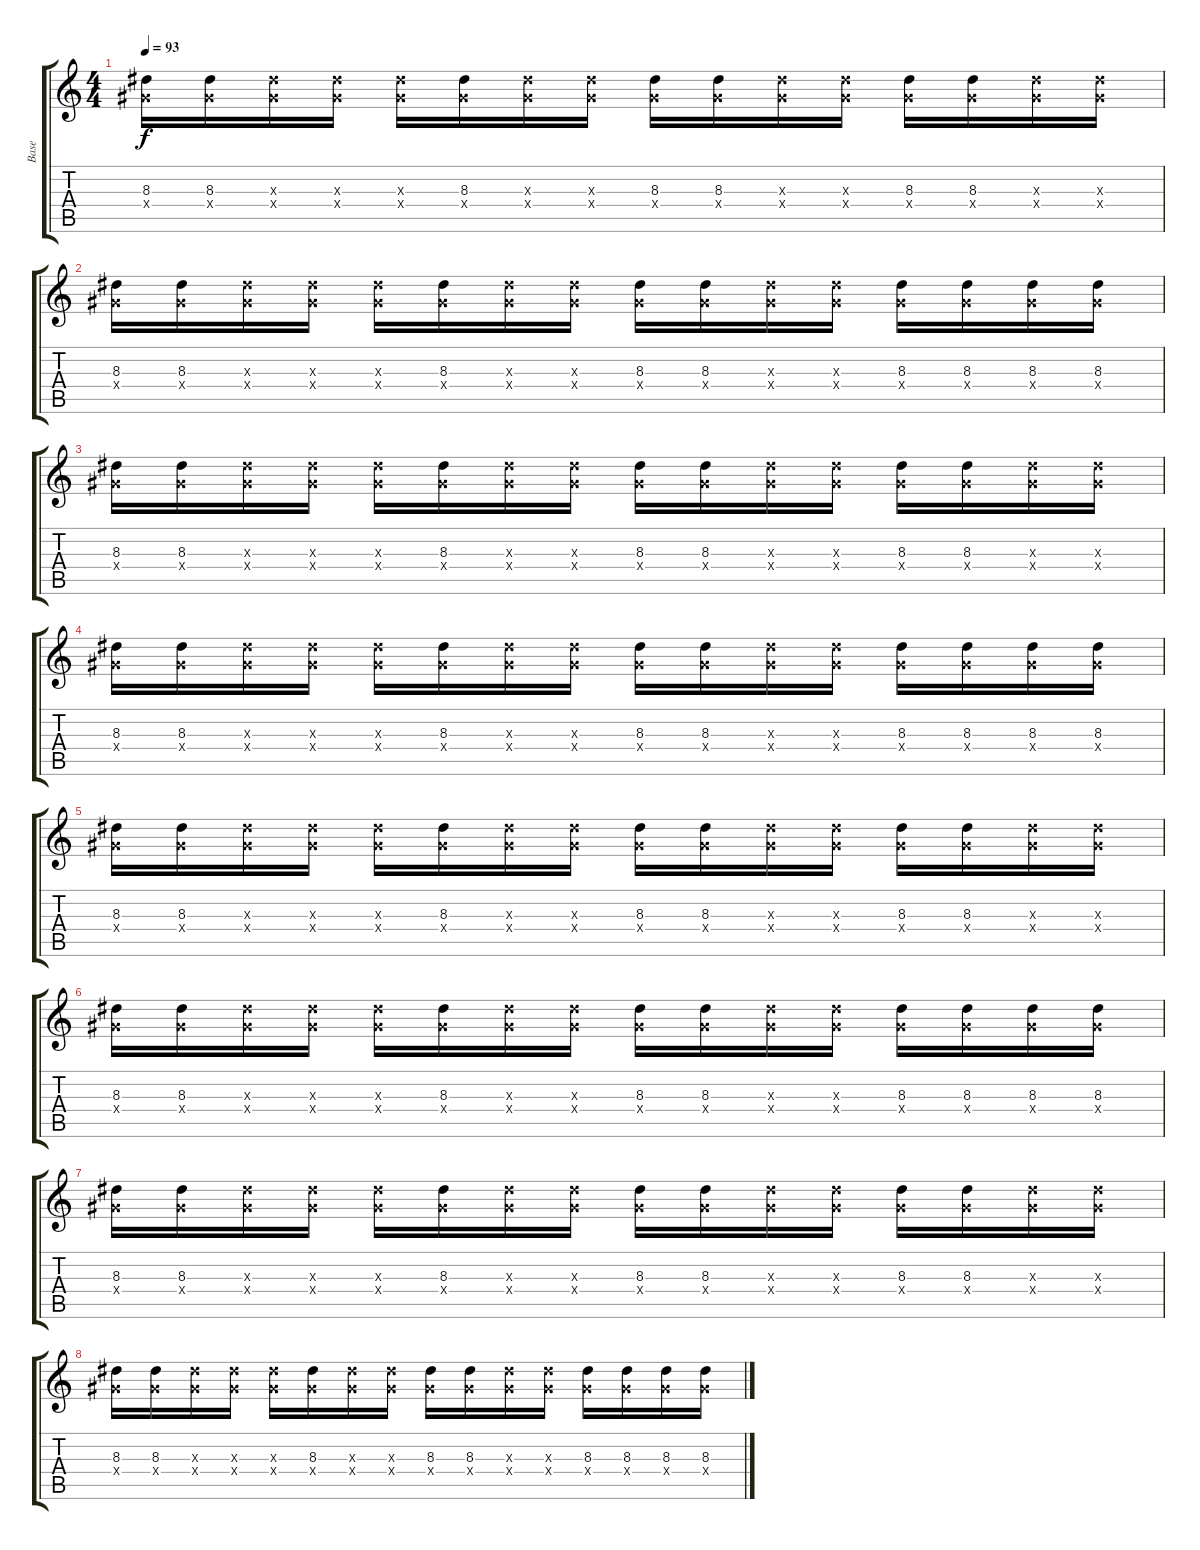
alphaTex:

\track ("Base" "Base") {instrument electricguitarjazz}
\staff {score tabs}
\tuning (E4 B3 G3 D3 A2 E2) {hide}
\ts (4 4)
\tempo 93
\clef g2
\ks c
(8.3 6.4{x}).16{dy f} (8.3 6.4{x}).16 (8.3{x} 6.4{x}).16 (8.3{x} 6.4{x}).16 (8.3{x} 6.4{x}).16 (8.3 6.4{x}).16 (8.3{x} 6.4{x}).16 (8.3{x} 6.4{x}).16 (8.3 6.4{x}).16 (8.3 6.4{x}).16 (8.3{x} 6.4{x}).16 (8.3{x} 6.4{x}).16 (8.3 6.4{x}).16 (8.3 6.4{x}).16 (8.3{x} 6.4{x}).16 (8.3{x} 6.4{x}).16 |
(8.3 6.4{x}).16 (8.3 6.4{x}).16 (8.3{x} 6.4{x}).16 (8.3{x} 6.4{x}).16 (8.3{x} 6.4{x}).16 (8.3 6.4{x}).16 (8.3{x} 6.4{x}).16 (8.3{x} 6.4{x}).16 (8.3 6.4{x}).16 (8.3 6.4{x}).16 (8.3{x} 6.4{x}).16 (8.3{x} 6.4{x}).16 (8.3 6.4{x}).16 (8.3 6.4{x}).16 (8.3 6.4{x}).16 (8.3 6.4{x}).16 |
(8.3 6.4{x}).16 (8.3 6.4{x}).16 (8.3{x} 6.4{x}).16 (8.3{x} 6.4{x}).16 (8.3{x} 6.4{x}).16 (8.3 6.4{x}).16 (8.3{x} 6.4{x}).16 (8.3{x} 6.4{x}).16 (8.3 6.4{x}).16 (8.3 6.4{x}).16 (8.3{x} 6.4{x}).16 (8.3{x} 6.4{x}).16 (8.3 6.4{x}).16 (8.3 6.4{x}).16 (8.3{x} 6.4{x}).16 (8.3{x} 6.4{x}).16 |
(8.3 6.4{x}).16 (8.3 6.4{x}).16 (8.3{x} 6.4{x}).16 (8.3{x} 6.4{x}).16 (8.3{x} 6.4{x}).16 (8.3 6.4{x}).16 (8.3{x} 6.4{x}).16 (8.3{x} 6.4{x}).16 (8.3 6.4{x}).16 (8.3 6.4{x}).16 (8.3{x} 6.4{x}).16 (8.3{x} 6.4{x}).16 (8.3 6.4{x}).16 (8.3 6.4{x}).16 (8.3 6.4{x}).16 (8.3 6.4{x}).16 |
(8.3 6.4{x}).16 (8.3 6.4{x}).16 (8.3{x} 6.4{x}).16 (8.3{x} 6.4{x}).16 (8.3{x} 6.4{x}).16 (8.3 6.4{x}).16 (8.3{x} 6.4{x}).16 (8.3{x} 6.4{x}).16 (8.3 6.4{x}).16 (8.3 6.4{x}).16 (8.3{x} 6.4{x}).16 (8.3{x} 6.4{x}).16 (8.3 6.4{x}).16 (8.3 6.4{x}).16 (8.3{x} 6.4{x}).16 (8.3{x} 6.4{x}).16 |
(8.3 6.4{x}).16 (8.3 6.4{x}).16 (8.3{x} 6.4{x}).16 (8.3{x} 6.4{x}).16 (8.3{x} 6.4{x}).16 (8.3 6.4{x}).16 (8.3{x} 6.4{x}).16 (8.3{x} 6.4{x}).16 (8.3 6.4{x}).16 (8.3 6.4{x}).16 (8.3{x} 6.4{x}).16 (8.3{x} 6.4{x}).16 (8.3 6.4{x}).16 (8.3 6.4{x}).16 (8.3 6.4{x}).16 (8.3 6.4{x}).16 |
(8.3 6.4{x}).16 (8.3 6.4{x}).16 (8.3{x} 6.4{x}).16 (8.3{x} 6.4{x}).16 (8.3{x} 6.4{x}).16 (8.3 6.4{x}).16 (8.3{x} 6.4{x}).16 (8.3{x} 6.4{x}).16 (8.3 6.4{x}).16 (8.3 6.4{x}).16 (8.3{x} 6.4{x}).16 (8.3{x} 6.4{x}).16 (8.3 6.4{x}).16 (8.3 6.4{x}).16 (8.3{x} 6.4{x}).16 (8.3{x} 6.4{x}).16 |
(8.3 6.4{x}).16 (8.3 6.4{x}).16 (8.3{x} 6.4{x}).16 (8.3{x} 6.4{x}).16 (8.3{x} 6.4{x}).16 (8.3 6.4{x}).16 (8.3{x} 6.4{x}).16 (8.3{x} 6.4{x}).16 (8.3 6.4{x}).16 (8.3 6.4{x}).16 (8.3{x} 6.4{x}).16 (8.3{x} 6.4{x}).16 (8.3 6.4{x}).16 (8.3 6.4{x}).16 (8.3 6.4{x}).16 (8.3 6.4{x}).16
